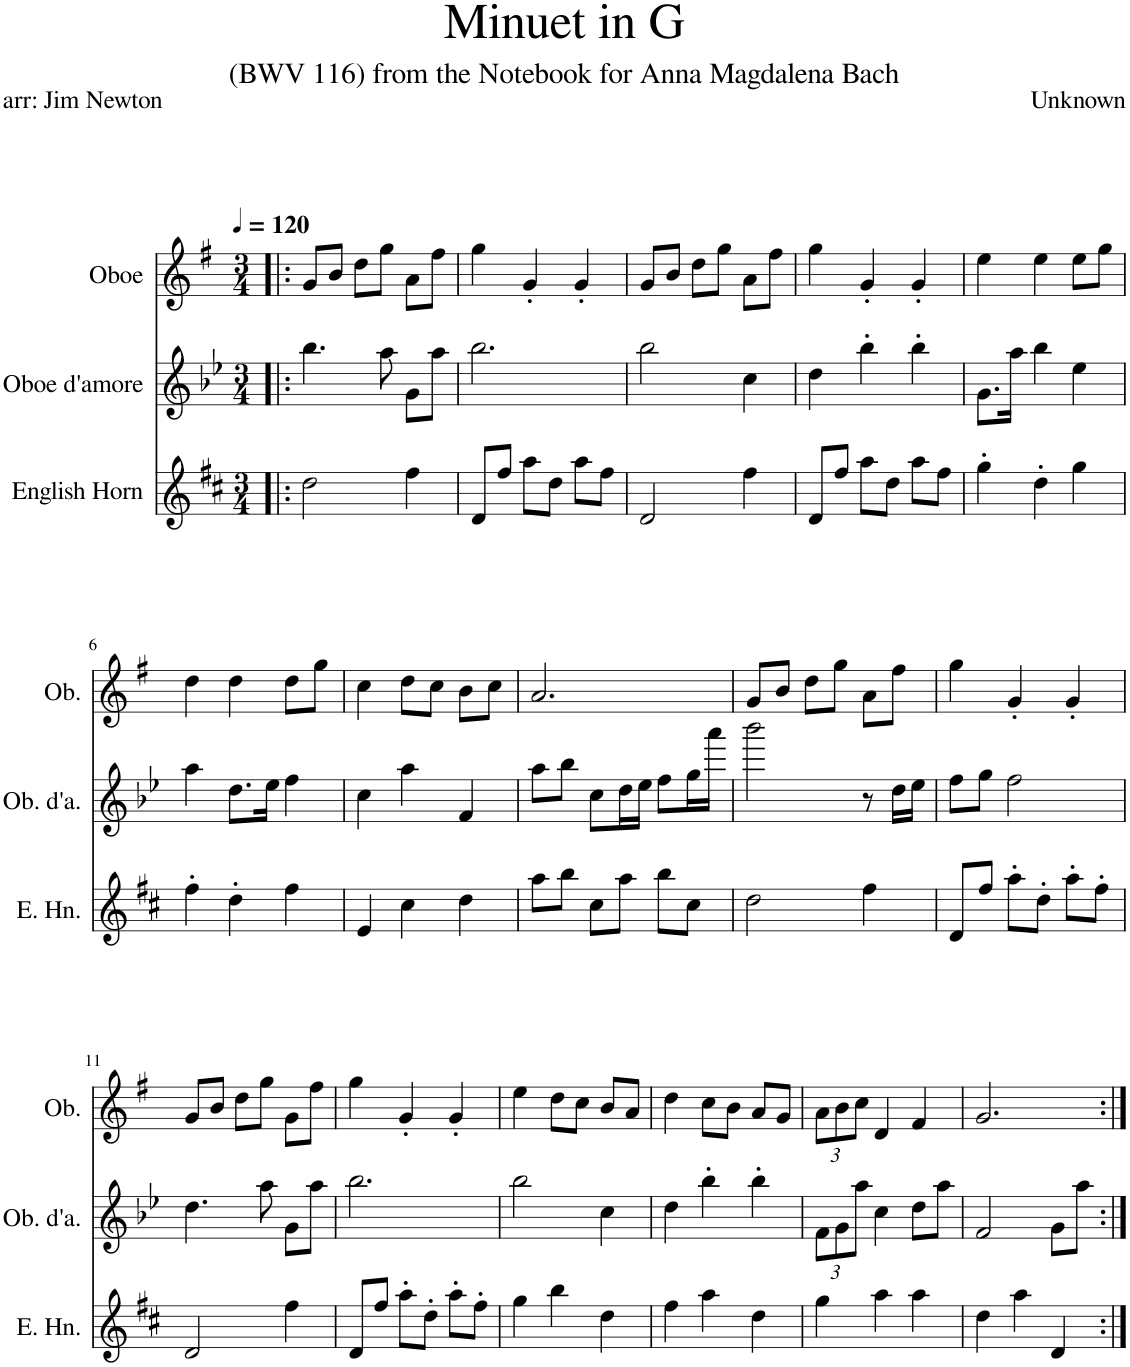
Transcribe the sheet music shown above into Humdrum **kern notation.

**kern	**kern	**kern
*part3	*part2	*part1
*staff3	*staff2	*staff1
*I"English Horn	*I"Oboe d'amore	*I"Oboe
*I'E. Hn.	*I'Ob. d'a.	*I'Ob.
*clefG2	*clefG2	*clefG2
*Trd4c7	*Trd2c3	*
*k[f#c#]	*k[b-e-]	*k[f#]
*M3/4	*M3/4	*M3/4
=1!|:	=1!|:	=1!|:
!	!	!LO:TX:a:B:t=𝅘𝅥 = 120
2dd\	4.bb-\	8g/L
.	.	8b/J
.	.	8dd\L
.	8aa\	8gg\J
4ff#\	8g\L	8a\L
.	8aa\J	8ff#\J
=2	=2	=2
8d/L	2.bb-\	4gg\
8ff#/J	.	.
8aa\L	.	4g'/
8dd\J	.	.
8aa\L	.	4g'/
8ff#\J	.	.
=3	=3	=3
2d/	2bb-\	8g/L
.	.	8b/J
.	.	8dd\L
.	.	8gg\J
4ff#\	4cc\	8a\L
.	.	8ff#\J
=4	=4	=4
8d/L	4dd\	4gg\
8ff#/J	.	.
8aa\L	4bb-'\	4g'/
8dd\J	.	.
8aa\L	4bb-'\	4g'/
8ff#\J	.	.
=5	=5	=5
4gg'\	8.g\L	4ee\
.	16aa\Jk	.
4dd'\	4bb-\	4ee\
4gg\	4ee-\	8ee\L
.	.	8gg\J
!!LO:LB:g=z
=6	=6	=6
4ff#'\	4aa\	4dd\
4dd'\	8.dd\L	4dd\
.	16ee-\Jk	.
4ff#\	4ff\	8dd\L
.	.	8gg\J
=7	=7	=7
4e/	4cc\	4cc\
4cc#\	4aa\	8dd\L
.	.	8cc\J
4dd\	4f/	8b\L
.	.	8cc\J
=8	=8	=8
8aa\L	8aa\L	2.a/
8bb\J	8bb-\J	.
8cc#\L	8cc\L	.
8aa\J	16dd\L	.
.	16ee-\JJ	.
8bb\L	8ff\L	.
8cc#\J	16gg\L	.
.	16aaa\JJ	.
=9	=9	=9
2dd\	2bbb-\	8g/L
.	.	8b/J
.	.	8dd\L
.	.	8gg\J
4ff#\	8r	8a\L
.	16dd\LL	8ff#\J
.	16ee-\JJ	.
=10	=10	=10
8d/L	8ff\L	4gg\
8ff#/J	8gg\J	.
8aa'\L	2ff\	4g'/
8dd'\J	.	.
8aa'\L	.	4g'/
8ff#'\J	.	.
!!LO:LB:g=z
=11	=11	=11
2d/	4.dd\	8g/L
.	.	8b/J
.	.	8dd\L
.	8aa\	8gg\J
4ff#\	8g\L	8g\L
.	8aa\J	8ff#\J
=12	=12	=12
8d/L	2.bb-\	4gg\
8ff#/J	.	.
8aa'\L	.	4g'/
8dd'\J	.	.
8aa'\L	.	4g'/
8ff#'\J	.	.
=13	=13	=13
4gg\	2bb-\	4ee\
4bb\	.	8dd\L
.	.	8cc\J
4dd\	4cc\	8b/L
.	.	8a/J
=14	=14	=14
4ff#\	4dd\	4dd\
4aa\	4bb-'\	8cc\L
.	.	8b\J
4dd\	4bb-'\	8a/L
.	.	8g/J
=15	=15	=15
*	*Xbrackettup	*Xbrackettup
4gg\	12f\L	12a\L
.	12g\	12b\
.	12aa\J	12cc\J
4aa\	4cc\	4d/
4aa\	8dd\L	4f#/
.	8aa\J	.
=16	=16	=16
4dd\	2f/	2.g/
4aa\	.	.
4d/	8g\L	.
.	8aa\J	.
=:|!	=:|!	=:|!
*-	*-	*-
